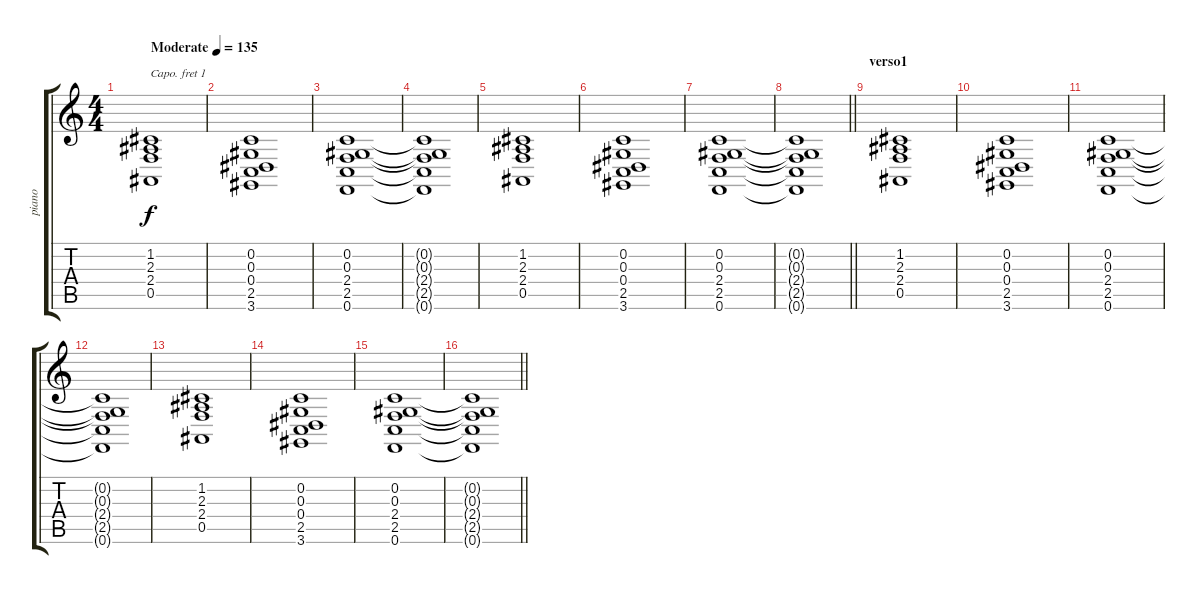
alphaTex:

\track ("piano" "piano") {instrument drawbarorgan}
\staff {score tabs}
\capo 1
\tuning (E4 B3 G3 D3 A2 E2) {hide}
\ts (4 4)
\tempo (135 "Moderate")
\clef g2
\ks c
(1.2 2.3 2.4 0.5).1{dy f instrument drawbarorgan} |
(0.2 0.3 0.4 2.5 3.6).1 |
(0.2 0.3 2.4 2.5 0.6).1 |
(0.2{t} 0.3{t} 2.4{t} 2.5{t} 0.6{t}).1 |
(1.2 2.3 2.4 0.5).1 |
(0.2 0.3 0.4 2.5 3.6).1 |
(0.2 0.3 2.4 2.5 0.6).1 |
\barLineRight lightlight
(0.2{t} 0.3{t} 2.4{t} 2.5{t} 0.6{t}).1 |
\section ("" "verso1")
(1.2 2.3 2.4 0.5).1 |
(0.2 0.3 0.4 2.5 3.6).1 |
(0.2 0.3 2.4 2.5 0.6).1 |
(0.2{t} 0.3{t} 2.4{t} 2.5{t} 0.6{t}).1 |
(1.2 2.3 2.4 0.5).1 |
(0.2 0.3 0.4 2.5 3.6).1 |
(0.2 0.3 2.4 2.5 0.6).1 |
\barLineRight lightlight
(0.2{t} 0.3{t} 2.4{t} 2.5{t} 0.6{t}).1
